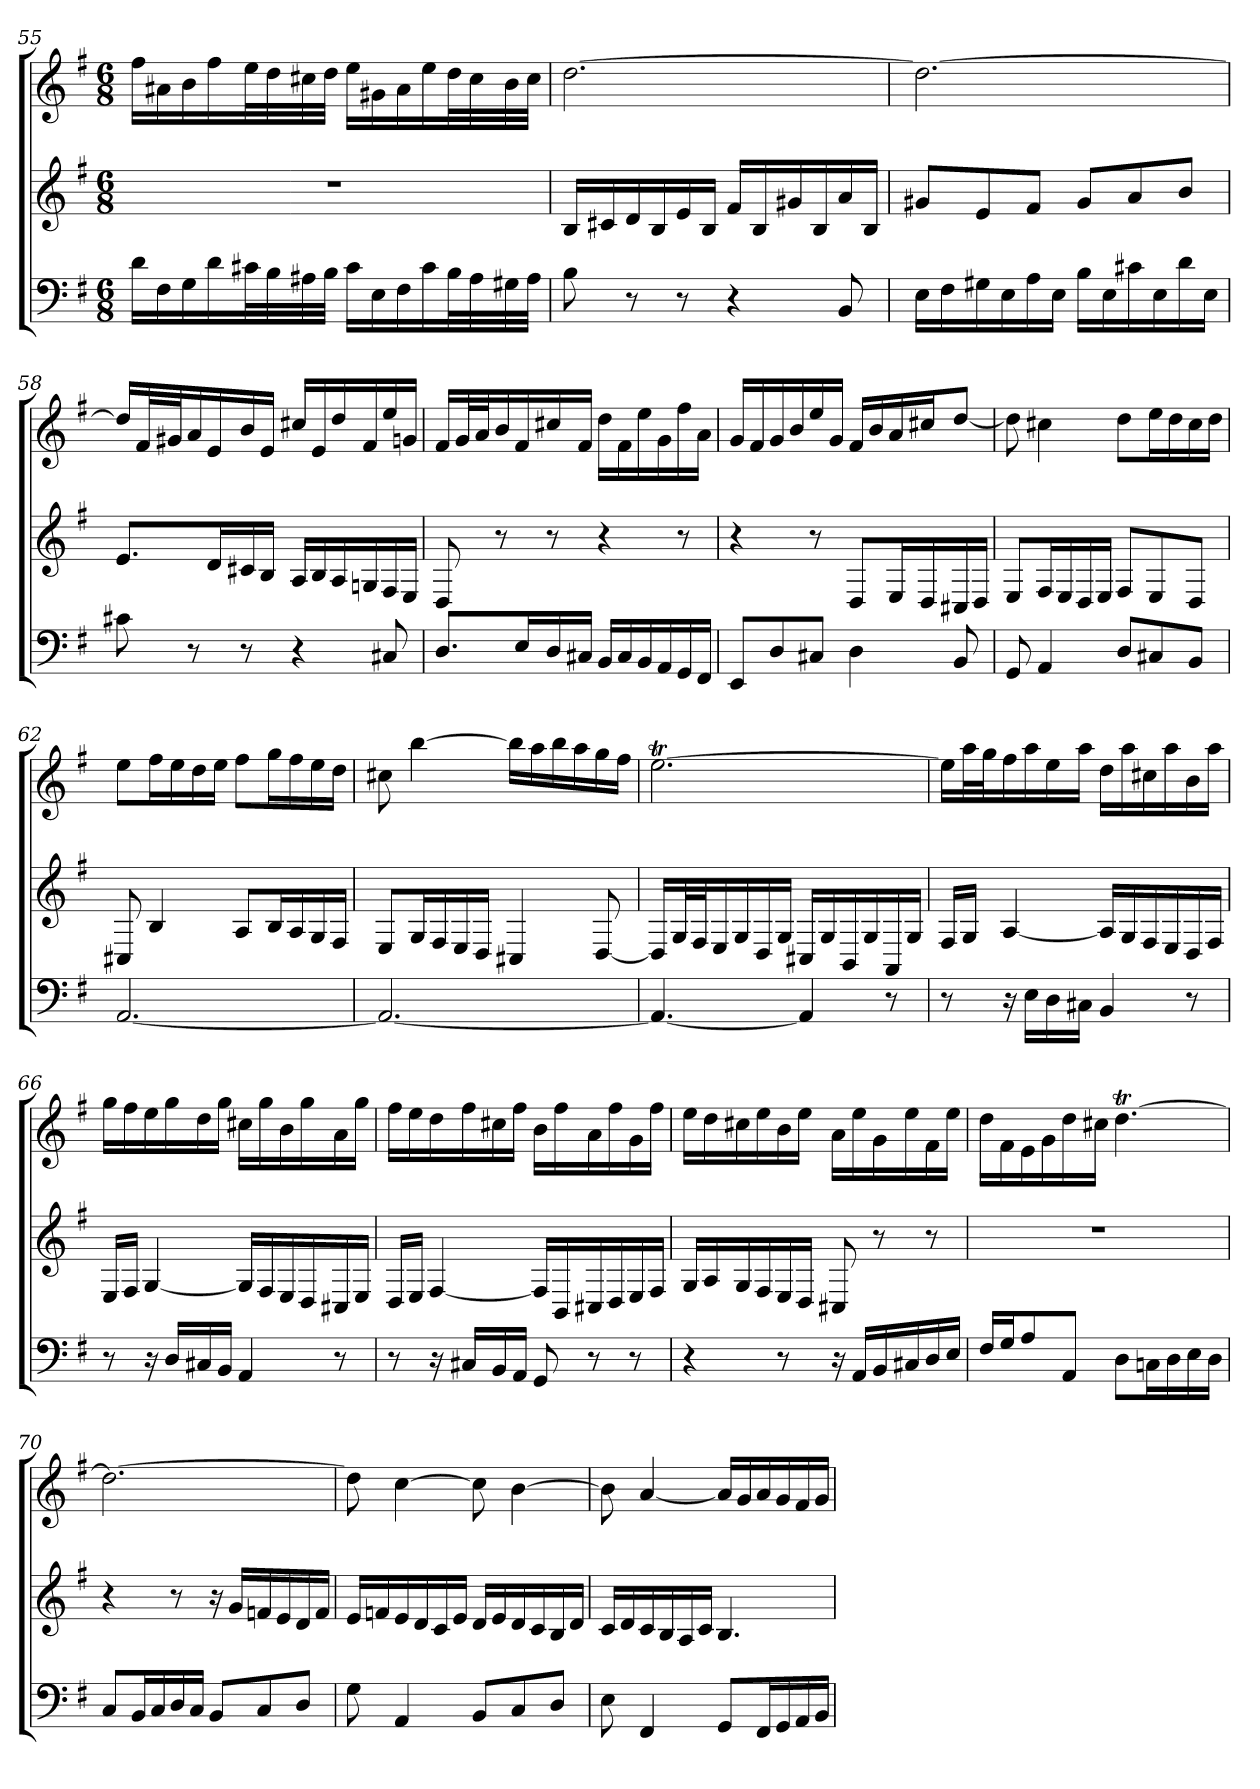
**kern	**kern	**kern
*part3	*part2	*part1
*staff3	*staff2	*staff1
*clefF4	*clefG2	*clefG2
*k[f#]	*k[f#]	*k[f#]
*G:	*G:	*G:
*M6/8	*M6/8	*M6/8
=55	=55	=55
16d\LL	2.r	16ff#\LL
16F#\	.	16a#X\
16G\	.	16b\
16d\	.	16ff#\
32c#X\L	.	32ee\L
32B\	.	32dd\
32A#X\	.	32cc#X\
32B\JJJ	.	32dd\JJJ
16c#\LL	.	16ee\LL
16E\	.	16g#X\
16F#\	.	16a#\
16c#\	.	16ee\
32B\L	.	32dd\L
32A#\	.	32cc#\
32G#X\	.	32b\
32A#\JJJ	.	32cc#\JJJ
=56	=56	=56
8B	16B/LL	[2.dd
.	16c#X/	.
8r	16d/	.
.	16B/	.
8r	16e/	.
.	16B/JJ	.
4r	16f#/LL	.
.	16B/	.
.	16g#X/	.
.	16B/	.
8BB	16a/	.
.	16B/JJ	.
=57	=57	=57
16E\LL	8g#X/L	2.dd_
16F#\	.	.
16G#X\	8e/	.
16E\	.	.
16A\	8f#/J	.
16E\JJ	.	.
16B\LL	8g#/L	.
16E\	.	.
16c#X\	8a/	.
16E\	.	.
16d\	8b/J	.
16E\JJ	.	.
=58	=58	=58
8c#X	8.e/L	16dd/LL]
.	.	32f#/L
.	.	32g#X/J
8r	.	16a/
.	16d/L	16e/
8r	16c#X/	16b/
.	16B/JJ	16e/JJ
4r	16A/LL	16cc#X/LL
.	16B/	16e/
.	16A/	16dd/
.	16Gn/	16f#/
8C#X	16F#/	16ee/
.	16E/JJ	16gn/JJ
=59	=59	=59
8.D/L	8D	16f#/LL
.	.	32g/L
.	.	32a/J
.	8r	16b/
16E/L	.	16f#/
16D/	8r	16cc#X/
16C#X/JJ	.	16f#/JJ
16BB/LL	4r	16dd\LL
16C#/	.	16f#\
16BB/	.	16ee\
16AA/	.	16g\
16GG/	8r	16ff#\
16FF#/JJ	.	16a\JJ
=60	=60	=60
8EE/L	4r	16g/LL
.	.	16f#/
8D/	.	16g/
.	.	16b/
8C#X/J	8r	16ee/
.	.	16g/JJ
4D	8D/L	16f#/LL
.	.	16b/
.	16E/L	16a/
.	16D/	16cc#X/J
8BB	16C#X/	[8dd/J
.	16D/JJ	.
=61	=61	=61
8GG	8E/L	8dd]
4AA	16F#/L	4cc#X
.	16E/	.
.	16D/	.
.	16E/JJ	.
8D/L	8F#/L	8dd\L
8C#X/	8E/	16ee\L
.	.	16dd\
8BB/J	8D/J	16cc#\
.	.	16dd\JJ
=62	=62	=62
[2.AA	8C#X	8ee\L
.	4B	16ff#\L
.	.	16ee\
.	.	16dd\
.	.	16ee\JJ
.	8A/L	8ff#\L
.	16B/L	16gg\L
.	16A/	16ff#\
.	16G/	16ee\
.	16F#/JJ	16dd\JJ
=63	=63	=63
2.AA_	8E/L	8cc#X
.	16G/L	[4bb
.	16F#/	.
.	16E/	.
.	16D/JJ	.
.	4C#X	16bb\LL]
.	.	16aa\
.	.	16bb\
.	.	16aa\
.	[8D	16gg\
.	.	16ff#\JJ
=64	=64	=64
4.AA_	16D/LL]	[2.eeT
.	32G/L	.
.	32F#/J	.
.	16E/	.
.	16G/	.
.	16D/	.
.	16G/JJ	.
4AA]	16C#X/LL	.
.	16G/	.
.	16BB/	.
.	16G/	.
8r	16AA/	.
.	16G/JJ	.
=65	=65	=65
8r	16F#/LL	16ee\LL]
.	16G/JJ	32aa\L
.	.	32gg\J
16r	[4A	16ff#\
16E\LL	.	16aa\
16D\	.	16ee\
16C#X\JJ	.	16aa\JJ
4BB	16A/LL]	16dd\LL
.	16G/	16aa\
.	16F#/	16cc#X\
.	16E/	16aa\
8r	16D/	16b\
.	16F#/JJ	16aa\JJ
=66	=66	=66
8r	16E/LL	16gg\LL
.	16F#/JJ	16ff#\
16r	[4G	16ee\
16D/LL	.	16gg\
16C#X/	.	16dd\
16BB/JJ	.	16gg\JJ
4AA	16G/LL]	16cc#X\LL
.	16F#/	16gg\
.	16E/	16b\
.	16D/	16gg\
8r	16C#X/	16a\
.	16E/JJ	16gg\JJ
=67	=67	=67
8r	16D/LL	16ff#\LL
.	16E/JJ	16ee\
16r	[4F#	16dd\
16C#X/LL	.	16ff#\
16BB/	.	16cc#X\
16AA/JJ	.	16ff#\JJ
8GG	16F#/LL]	16b\LL
.	16BB/	16ff#\
8r	16C#X/	16a\
.	16D/	16ff#\
8r	16E/	16g\
.	16F#/JJ	16ff#\JJ
=68	=68	=68
4r	16G/LL	16ee\LL
.	16A/	16dd\
.	16G/	16cc#X\
.	16F#/	16ee\
8r	16E/	16b\
.	16D/JJ	16ee\JJ
16r	8C#X	16a\LL
16AA/LL	.	16ee\
16BB/	8r	16g\
16C#X/	.	16ee\
16D/	8r	16f#\
16E/JJ	.	16ee\JJ
=69	=69	=69
16F#/LL	2.r	16dd\LL
16G/J	.	16f#\
8A/	.	16e\
.	.	16g\
8AA/J	.	16dd\
.	.	16cc#X\JJ
8D\L	.	[4.ddT
16Cn\L	.	.
16D\	.	.
16E\	.	.
16D\JJ	.	.
=70	=70	=70
8C/L	4r	2.dd_
16BB/L	.	.
16C/	.	.
16D/	8r	.
16C/JJ	.	.
8BB/L	16r	.
.	16g/LL	.
8C/	16fn/	.
.	16e/	.
8D/J	16d/	.
.	16f/JJ	.
=71	=71	=71
8G	16e/LL	8dd]
.	16fn/	.
4AA	16e/	[4cc
.	16d/	.
.	16c/	.
.	16e/JJ	.
8BB/L	16d/LL	8cc]
.	16e/	.
8C/	16d/	[4b
.	16c/	.
8D/J	16B/	.
.	16d/JJ	.
=72	=72	=72
8E	16c/LL	8b]
.	16d/	.
4FF#	16c/	[4a
.	16B/	.
.	16A/	.
.	16c/JJ	.
8GG/L	4.B	16a/LL]
.	.	16g/
16FF#/L	.	16a/
16GG/	.	16g/
16AA/	.	16f#/
16BB/JJ	.	16g/JJ
=	=	=
*-	*-	*-
